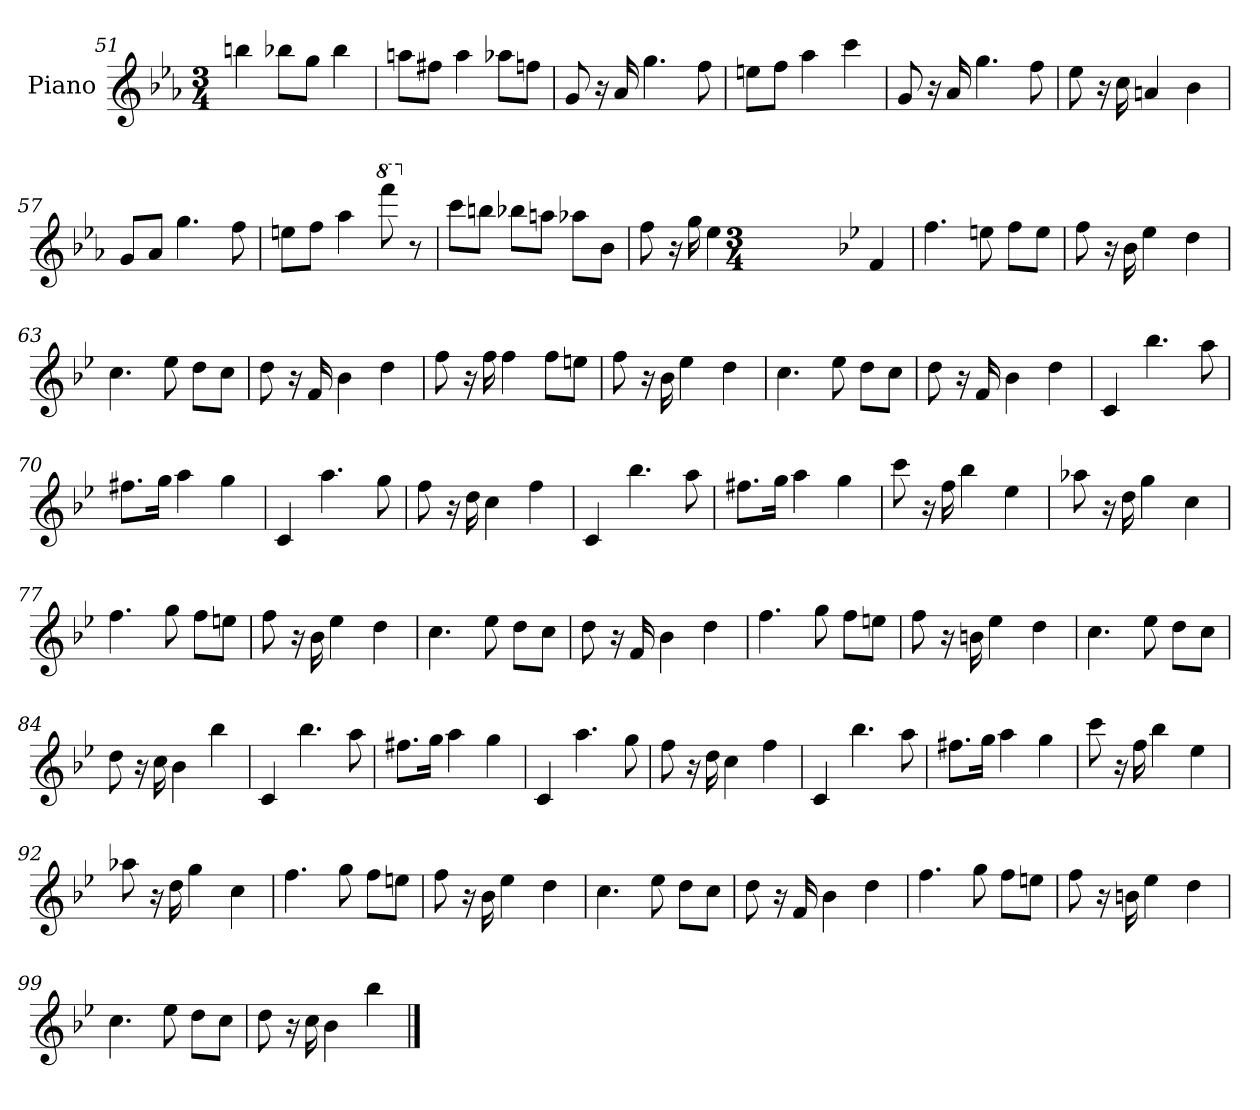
**kern
*part1
*staff1
*I"Piano
*I'Pno
*clefG2
*k[b-e-a-]
*M3/4
=51
4bbn
8bb-X\L
8gg\J
4bb-
=52
8aan\L
8ff#X\J
4aa
8aa-X\L
8ffn\J
=53
8g
16r
16a-
4.gg
8ff
=54
8een\L
8ff\J
4aa-
4ccc
=55
8g
16r
16a-
4.gg
8ff
=56
8ee-
16r
16cc
4an
4b-
=57
8g/L
8a-/J
4.gg
8ff
=58
8een\L
8ff\J
4aa-
*8va
8ffff
*X8va
8r
=59
8ccc\L
8bbn\J
8bb-X\L
8aan\J
8aa-X\L
8b-\J
=60
8ff
16r
16gg
4ee-
*k[b-e-]
*M3/4
4f
=61
4.ff
8een
8ff\L
8ee\J
=62
8ff
16r
16b-
4ee-
4dd
=63
4.cc
8ee-
8dd\L
8cc\J
=64
8dd
16r
16f
4b-
4dd
=65
8ff
16r
16ff
4ff
8ff\L
8een\J
=66
8ff
16r
16b-
4ee-
4dd
=67
4.cc
8ee-
8dd\L
8cc\J
=68
8dd
16r
16f
4b-
4dd
=69
4c
4.bb-
8aa
=70
8.ff#X\L
16gg\Jk
4aa
4gg
=71
4c
4.aa
8gg
=72
8ff
16r
16dd
4cc
4ff
=73
4c
4.bb-
8aa
=74
8.ff#X\L
16gg\Jk
4aa
4gg
=75
8ccc
16r
16ff
4bb-
4ee-
=76
8aa-X
16r
16dd
4gg
4cc
=77
4.ff
8gg
8ff\L
8een\J
=78
8ff
16r
16b-
4ee-
4dd
=79
4.cc
8ee-
8dd\L
8cc\J
=80
8dd
16r
16f
4b-
4dd
=81
4.ff
8gg
8ff\L
8een\J
=82
8ff
16r
16bn
4ee-
4dd
=83
4.cc
8ee-
8dd\L
8cc\J
=84
8dd
16r
16cc
4b-
4bb-
=85
4c
4.bb-
8aa
=86
8.ff#X\L
16gg\Jk
4aa
4gg
=87
4c
4.aa
8gg
=88
8ff
16r
16dd
4cc
4ff
=89
4c
4.bb-
8aa
=90
8.ff#X\L
16gg\Jk
4aa
4gg
=91
8ccc
16r
16ff
4bb-
4ee-
=92
8aa-X
16r
16dd
4gg
4cc
=93
4.ff
8gg
8ff\L
8een\J
=94
8ff
16r
16b-
4ee-
4dd
=95
4.cc
8ee-
8dd\L
8cc\J
=96
8dd
16r
16f
4b-
4dd
=97
4.ff
8gg
8ff\L
8een\J
=98
8ff
16r
16bn
4ee-
4dd
=99
4.cc
8ee-
8dd\L
8cc\J
=100
8dd
16r
16cc
4b-
4bb-
==
*-
